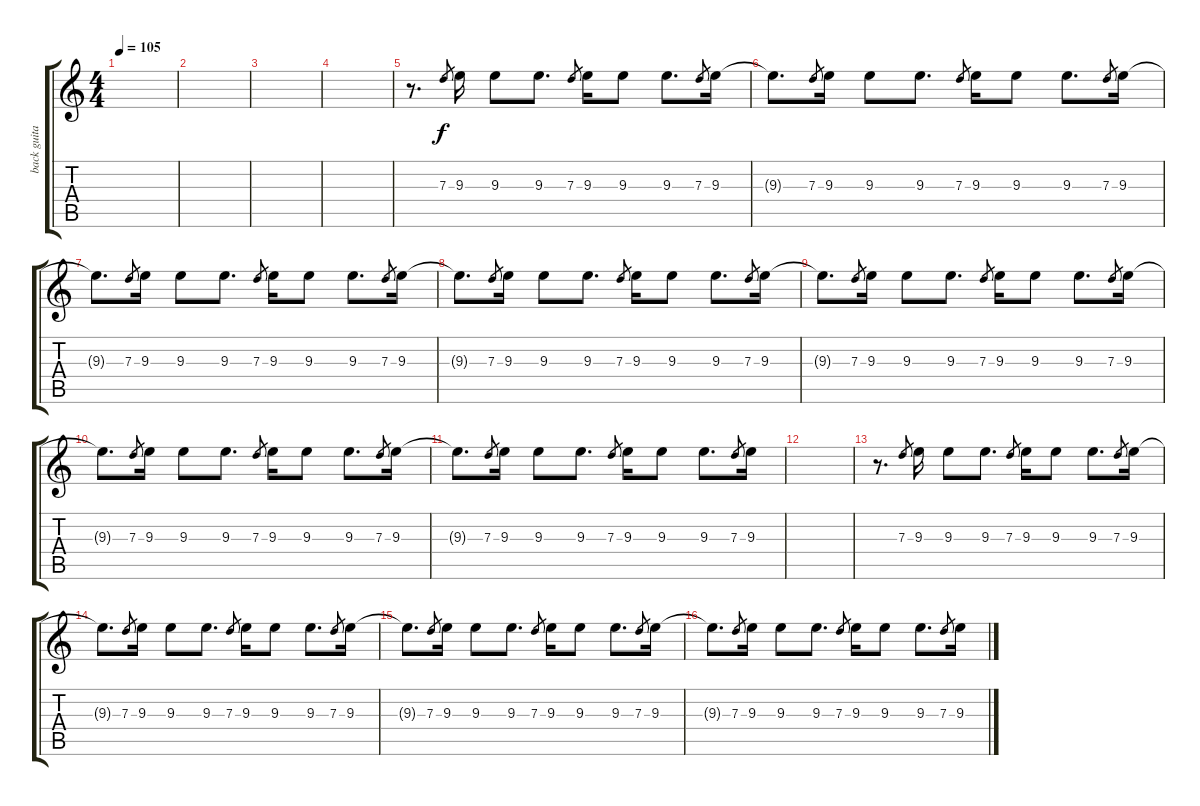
\track ("back guitar" "back guita") {instrument electricguitarjazz}
\staff {score tabs}
\tuning (E4 B3 G3 D3 A2 E2) {hide}
\ts (4 4)
\tempo 105
\clef g2
\ks c
|
|
|
|
r.8{d} 7.3.8{gr} 9.3.16 9.3.8 9.3.8{d} 7.3.8{gr} 9.3.16 9.3.8 9.3.8{d} 7.3.8{gr} 9.3.16 |
9.3{t}.8{d} 7.3.8{gr} 9.3.16 9.3.8 9.3.8{d} 7.3.8{gr} 9.3.16 9.3.8 9.3.8{d} 7.3.8{gr} 9.3.16 |
9.3{t}.8{d} 7.3.8{gr} 9.3.16 9.3.8 9.3.8{d} 7.3.8{gr} 9.3.16 9.3.8 9.3.8{d} 7.3.8{gr} 9.3.16 |
9.3{t}.8{d} 7.3.8{gr} 9.3.16 9.3.8 9.3.8{d} 7.3.8{gr} 9.3.16 9.3.8 9.3.8{d} 7.3.8{gr} 9.3.16 |
9.3{t}.8{d} 7.3.8{gr} 9.3.16 9.3.8 9.3.8{d} 7.3.8{gr} 9.3.16 9.3.8 9.3.8{d} 7.3.8{gr} 9.3.16 |
9.3{t}.8{d} 7.3.8{gr} 9.3.16 9.3.8 9.3.8{d} 7.3.8{gr} 9.3.16 9.3.8 9.3.8{d} 7.3.8{gr} 9.3.16 |
9.3{t}.8{d} 7.3.8{gr} 9.3.16 9.3.8 9.3.8{d} 7.3.8{gr} 9.3.16 9.3.8 9.3.8{d} 7.3.8{gr} 9.3.16 |
|
r.8{d} 7.3.8{gr} 9.3.16 9.3.8 9.3.8{d} 7.3.8{gr} 9.3.16 9.3.8 9.3.8{d} 7.3.8{gr} 9.3.16 |
9.3{t}.8{d} 7.3.8{gr} 9.3.16 9.3.8 9.3.8{d} 7.3.8{gr} 9.3.16 9.3.8 9.3.8{d} 7.3.8{gr} 9.3.16 |
9.3{t}.8{d} 7.3.8{gr} 9.3.16 9.3.8 9.3.8{d} 7.3.8{gr} 9.3.16 9.3.8 9.3.8{d} 7.3.8{gr} 9.3.16 |
9.3{t}.8{d} 7.3.8{gr} 9.3.16 9.3.8 9.3.8{d} 7.3.8{gr} 9.3.16 9.3.8 9.3.8{d} 7.3.8{gr} 9.3.16
